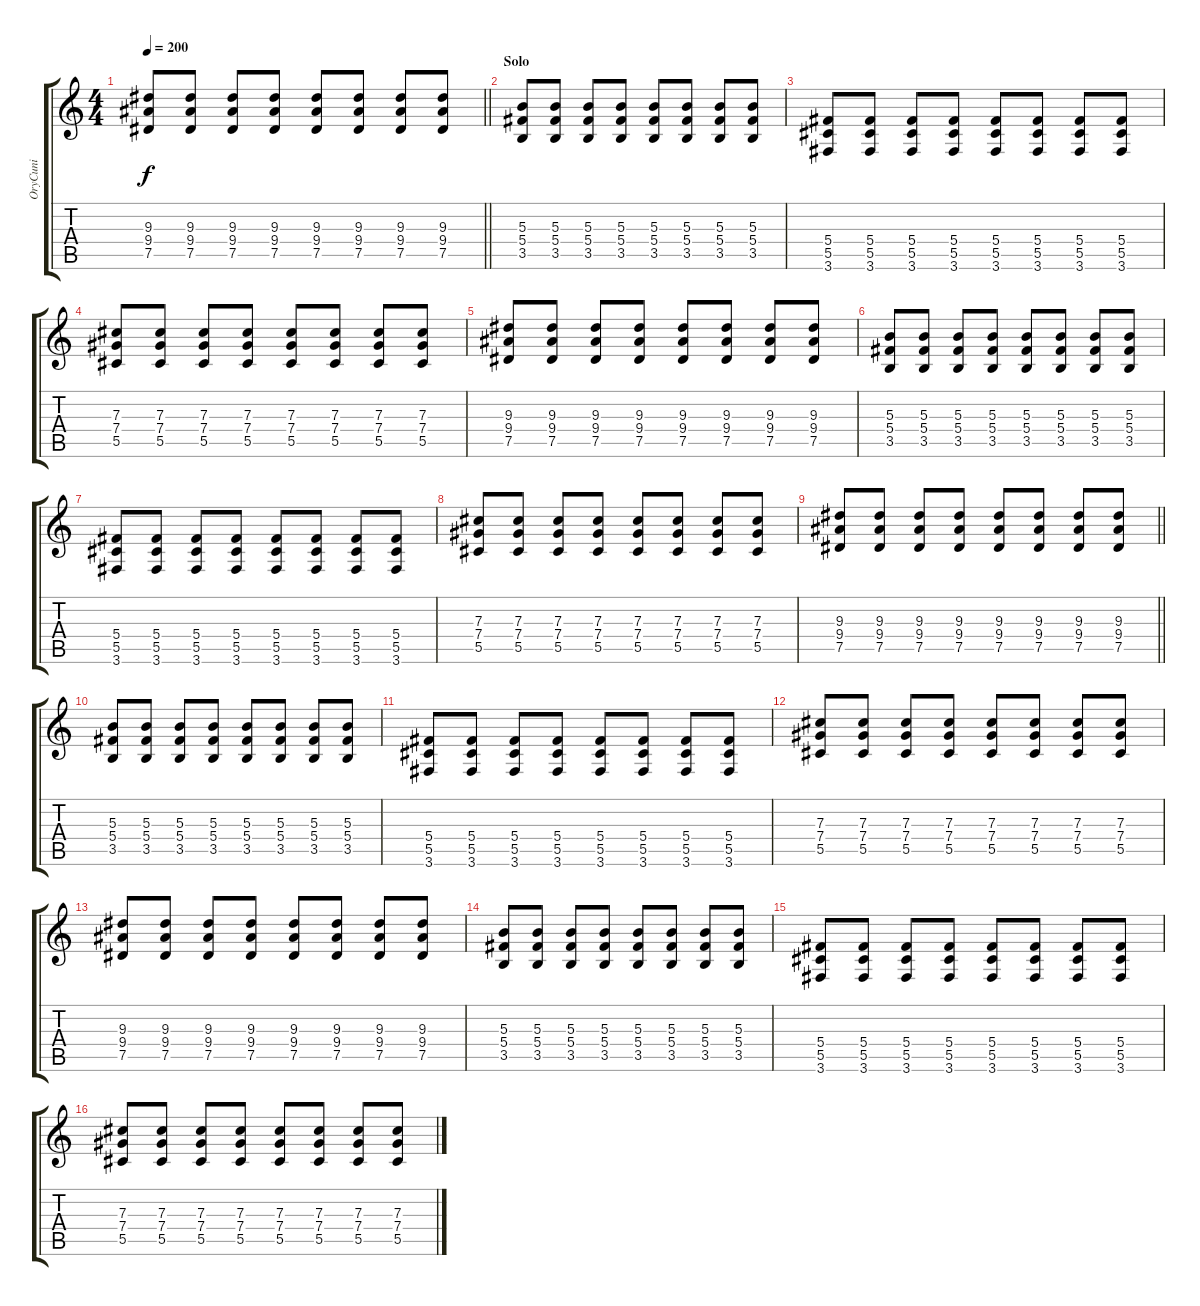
\track ("OryCuni" "OryCuni") {instrument distortionguitar}
\staff {score tabs}
\tuning (Eb4 Bb3 Gb3 Db3 Ab2 Eb2) {hide}
\ts (4 4)
\tempo 200
\clef g2
\barLineRight lightlight
\ks c
(9.3 9.4 7.5).8{dy f} (9.3 9.4 7.5).8 (9.3 9.4 7.5).8 (9.3 9.4 7.5).8 (9.3 9.4 7.5).8 (9.3 9.4 7.5).8 (9.3 9.4 7.5).8 (9.3 9.4 7.5).8 |
\section ("" "Solo")
(5.3 5.4 3.5).8 (5.3 5.4 3.5).8 (5.3 5.4 3.5).8 (5.3 5.4 3.5).8 (5.3 5.4 3.5).8 (5.3 5.4 3.5).8 (5.3 5.4 3.5).8 (5.3 5.4 3.5).8 |
(5.4 5.5 3.6).8 (5.4 5.5 3.6).8 (5.4 5.5 3.6).8 (5.4 5.5 3.6).8 (5.4 5.5 3.6).8 (5.4 5.5 3.6).8 (5.4 5.5 3.6).8 (5.4 5.5 3.6).8 |
(7.3 7.4 5.5).8 (7.3 7.4 5.5).8 (7.3 7.4 5.5).8 (7.3 7.4 5.5).8 (7.3 7.4 5.5).8 (7.3 7.4 5.5).8 (7.3 7.4 5.5).8 (7.3 7.4 5.5).8 |
(9.3 9.4 7.5).8 (9.3 9.4 7.5).8 (9.3 9.4 7.5).8 (9.3 9.4 7.5).8 (9.3 9.4 7.5).8 (9.3 9.4 7.5).8 (9.3 9.4 7.5).8 (9.3 9.4 7.5).8 |
(5.3 5.4 3.5).8 (5.3 5.4 3.5).8 (5.3 5.4 3.5).8 (5.3 5.4 3.5).8 (5.3 5.4 3.5).8 (5.3 5.4 3.5).8 (5.3 5.4 3.5).8 (5.3 5.4 3.5).8 |
(5.4 5.5 3.6).8 (5.4 5.5 3.6).8 (5.4 5.5 3.6).8 (5.4 5.5 3.6).8 (5.4 5.5 3.6).8 (5.4 5.5 3.6).8 (5.4 5.5 3.6).8 (5.4 5.5 3.6).8 |
(7.3 7.4 5.5).8 (7.3 7.4 5.5).8 (7.3 7.4 5.5).8 (7.3 7.4 5.5).8 (7.3 7.4 5.5).8 (7.3 7.4 5.5).8 (7.3 7.4 5.5).8 (7.3 7.4 5.5).8 |
\barLineRight lightlight
(9.3 9.4 7.5).8 (9.3 9.4 7.5).8 (9.3 9.4 7.5).8 (9.3 9.4 7.5).8 (9.3 9.4 7.5).8 (9.3 9.4 7.5).8 (9.3 9.4 7.5).8 (9.3 9.4 7.5).8 |
(5.3 5.4 3.5).8 (5.3 5.4 3.5).8 (5.3 5.4 3.5).8 (5.3 5.4 3.5).8 (5.3 5.4 3.5).8 (5.3 5.4 3.5).8 (5.3 5.4 3.5).8 (5.3 5.4 3.5).8 |
(5.4 5.5 3.6).8 (5.4 5.5 3.6).8 (5.4 5.5 3.6).8 (5.4 5.5 3.6).8 (5.4 5.5 3.6).8 (5.4 5.5 3.6).8 (5.4 5.5 3.6).8 (5.4 5.5 3.6).8 |
(7.3 7.4 5.5).8 (7.3 7.4 5.5).8 (7.3 7.4 5.5).8 (7.3 7.4 5.5).8 (7.3 7.4 5.5).8 (7.3 7.4 5.5).8 (7.3 7.4 5.5).8 (7.3 7.4 5.5).8 |
(9.3 9.4 7.5).8 (9.3 9.4 7.5).8 (9.3 9.4 7.5).8 (9.3 9.4 7.5).8 (9.3 9.4 7.5).8 (9.3 9.4 7.5).8 (9.3 9.4 7.5).8 (9.3 9.4 7.5).8 |
(5.3 5.4 3.5).8 (5.3 5.4 3.5).8 (5.3 5.4 3.5).8 (5.3 5.4 3.5).8 (5.3 5.4 3.5).8 (5.3 5.4 3.5).8 (5.3 5.4 3.5).8 (5.3 5.4 3.5).8 |
(5.4 5.5 3.6).8 (5.4 5.5 3.6).8 (5.4 5.5 3.6).8 (5.4 5.5 3.6).8 (5.4 5.5 3.6).8 (5.4 5.5 3.6).8 (5.4 5.5 3.6).8 (5.4 5.5 3.6).8 |
(7.3 7.4 5.5).8 (7.3 7.4 5.5).8 (7.3 7.4 5.5).8 (7.3 7.4 5.5).8 (7.3 7.4 5.5).8 (7.3 7.4 5.5).8 (7.3 7.4 5.5).8 (7.3 7.4 5.5).8
